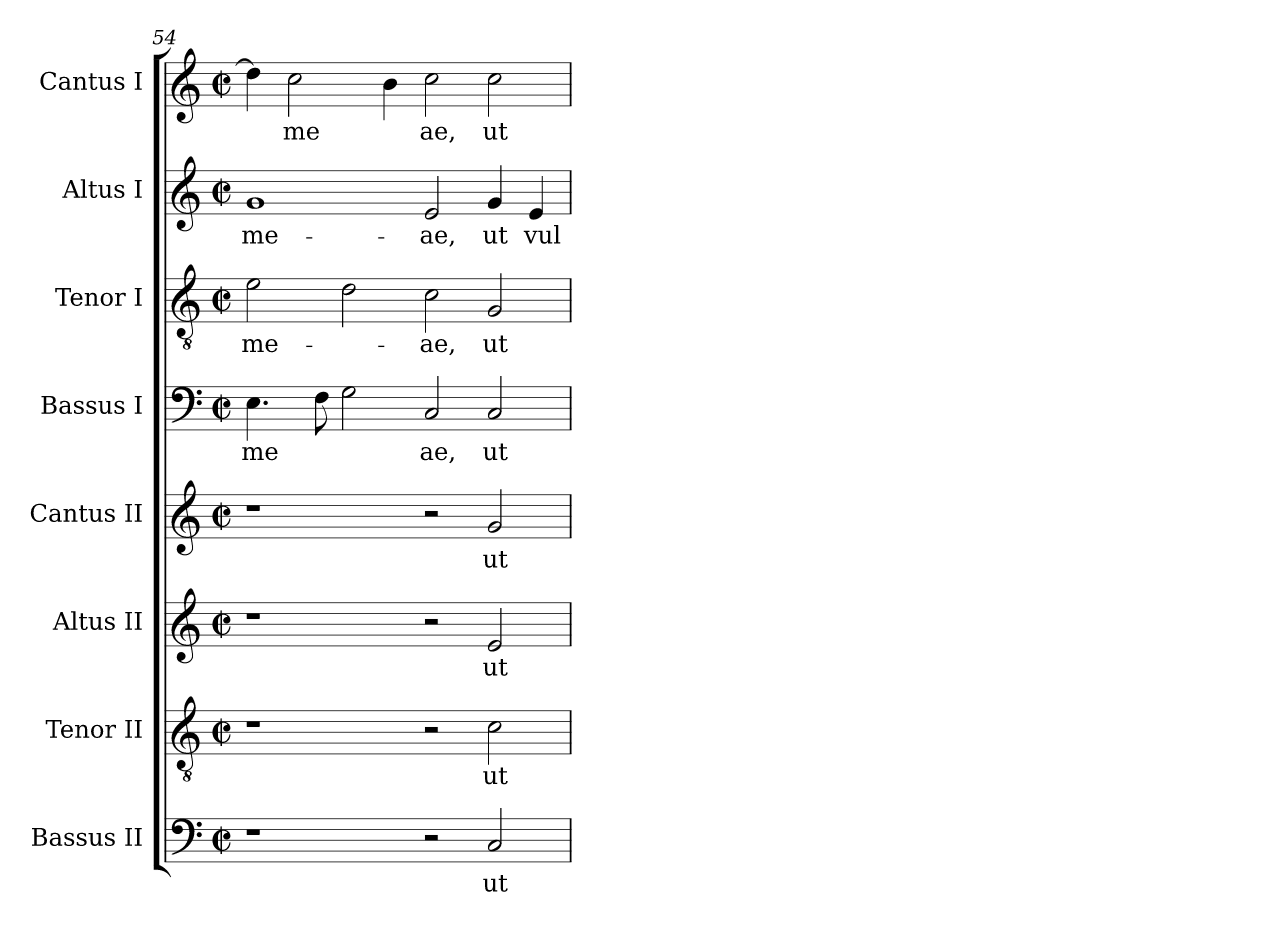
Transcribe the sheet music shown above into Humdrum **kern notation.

**kern	**text	**kern	**text	**kern	**text	**kern	**text	**kern	**text	**kern	**text	**kern	**text	**kern	**text
*part8	*part8	*part7	*part7	*part6	*part6	*part5	*part5	*part4	*part4	*part3	*part3	*part2	*part2	*part1	*part1
*staff8	*staff8	*staff7	*staff7	*staff6	*staff6	*staff5	*staff5	*staff4	*staff4	*staff3	*staff3	*staff2	*staff2	*staff1	*staff1
*I"Bassus II	*	*I"Tenor II	*	*I"Altus II	*	*I"Cantus II	*	*I"Bassus I	*	*I"Tenor I	*	*I"Altus I	*	*I"Cantus I	*
*clefF4	*	*clefGv2	*	*clefG2	*	*clefG2	*	*clefF4	*	*clefGv2	*	*clefG2	*	*clefG2	*
*M2/2	*	*M2/2	*	*M2/2	*	*M2/2	*	*M2/2	*	*M2/2	*	*M2/2	*	*M2/2	*
*met(c|)	*	*met(c|)	*	*met(c|)	*	*met(c|)	*	*met(c|)	*	*met(c|)	*	*met(c|)	*	*met(c|)	*
=54	=54	=54	=54	=54	=54	=54	=54	=54	=54	=54	=54	=54	=54	=54	=54
!	!	!	!	!	!	!	!	!	!LO:LY:b	!	!LO:LY:b	!	!LO:LY:b:cj	!	!
1r	.	1r	.	1r	.	1r	.	4.E\	me	2e\	me-	1g	me-	4dd\]	.
!	!	!	!	!	!	!	!	!	!	!	!	!	!	!	!LO:LY:b
.	.	.	.	.	.	.	.	.	.	.	.	.	.	2cc\	me
.	.	.	.	.	.	.	.	8F\	.	.	.	.	.	.	.
.	.	.	.	.	.	.	.	2G\	.	2d\	.	.	.	.	.
.	.	.	.	.	.	.	.	.	.	.	.	.	.	4b\	.
!	!	!	!	!	!	!	!	!	!LO:LY:b:cj	!	!LO:LY:b:cj	!	!LO:LY:b:cj	!	!LO:LY:b:cj
2r	.	2r	.	2r	.	2r	.	2C/	ae,	2c\	-ae,	2e/	-ae,	2cc\	ae,
!	!LO:LY:b:cj	!	!LO:LY:b:cj	!	!LO:LY:b:cj	!	!LO:LY:b:cj	!	!LO:LY:b:cj	!	!LO:LY:b:cj	!	!LO:LY:b:cj	!	!LO:LY:b:cj
2C/	ut	2c\	ut	2e/	ut	2g/	ut	2C/	ut	2G/	ut	4g/	ut	2cc\	ut
!	!	!	!	!	!	!	!	!	!	!	!	!	!LO:LY:b	!	!
.	.	.	.	.	.	.	.	.	.	.	.	4e/	vul-	.	.
=	=	=	=	=	=	=	=	=	=	=	=	=	=	=	=
*-	*-	*-	*-	*-	*-	*-	*-	*-	*-	*-	*-	*-	*-	*-	*-
